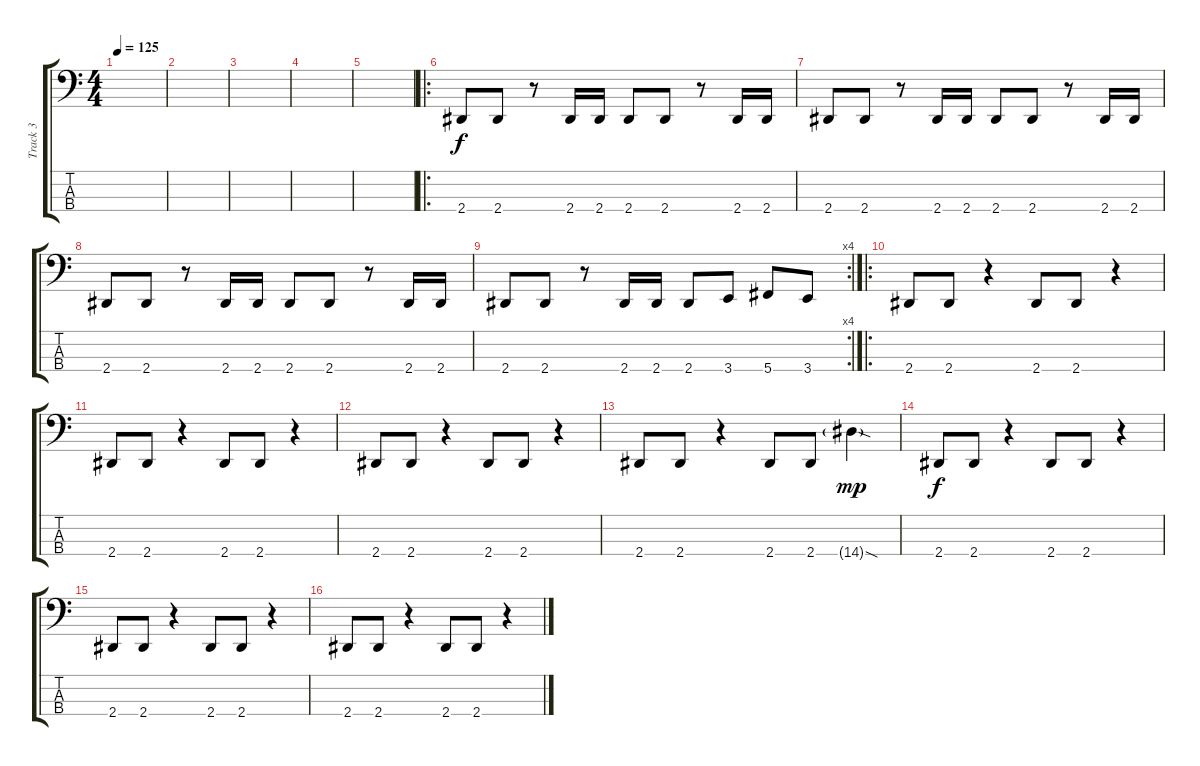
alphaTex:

\track ("Track 3" "Track 3") {instrument electricbasspick}
\staff {score tabs}
\tuning (Gb2 Db2 Ab1 Db1) {hide}
\ts (4 4)
\tempo 125
\clef f4
\ks c
|
|
|
|
|
\ro
2.4.8 2.4.8 r.8 2.4.16 2.4.16 2.4.8 2.4.8 r.8 2.4.16 2.4.16 |
2.4.8 2.4.8 r.8 2.4.16 2.4.16 2.4.8 2.4.8 r.8 2.4.16 2.4.16 |
2.4.8 2.4.8 r.8 2.4.16 2.4.16 2.4.8 2.4.8 r.8 2.4.16 2.4.16 |
\rc 4
2.4.8 2.4.8 r.8 2.4.16 2.4.16 2.4.8 3.4.8 5.4.8 3.4.8 |
\ro
2.4.8 2.4.8 r.4 2.4.8 2.4.8 r.4 |
2.4.8 2.4.8 r.4 2.4.8 2.4.8 r.4 |
2.4.8 2.4.8 r.4 2.4.8 2.4.8 r.4 |
2.4.8 2.4.8 r.4 2.4.8 2.4.8 14.4{sod g}.4{dy mp} |
2.4.8{dy f} 2.4.8 r.4 2.4.8 2.4.8 r.4 |
2.4.8 2.4.8 r.4 2.4.8 2.4.8 r.4 |
2.4.8 2.4.8 r.4 2.4.8 2.4.8 r.4
